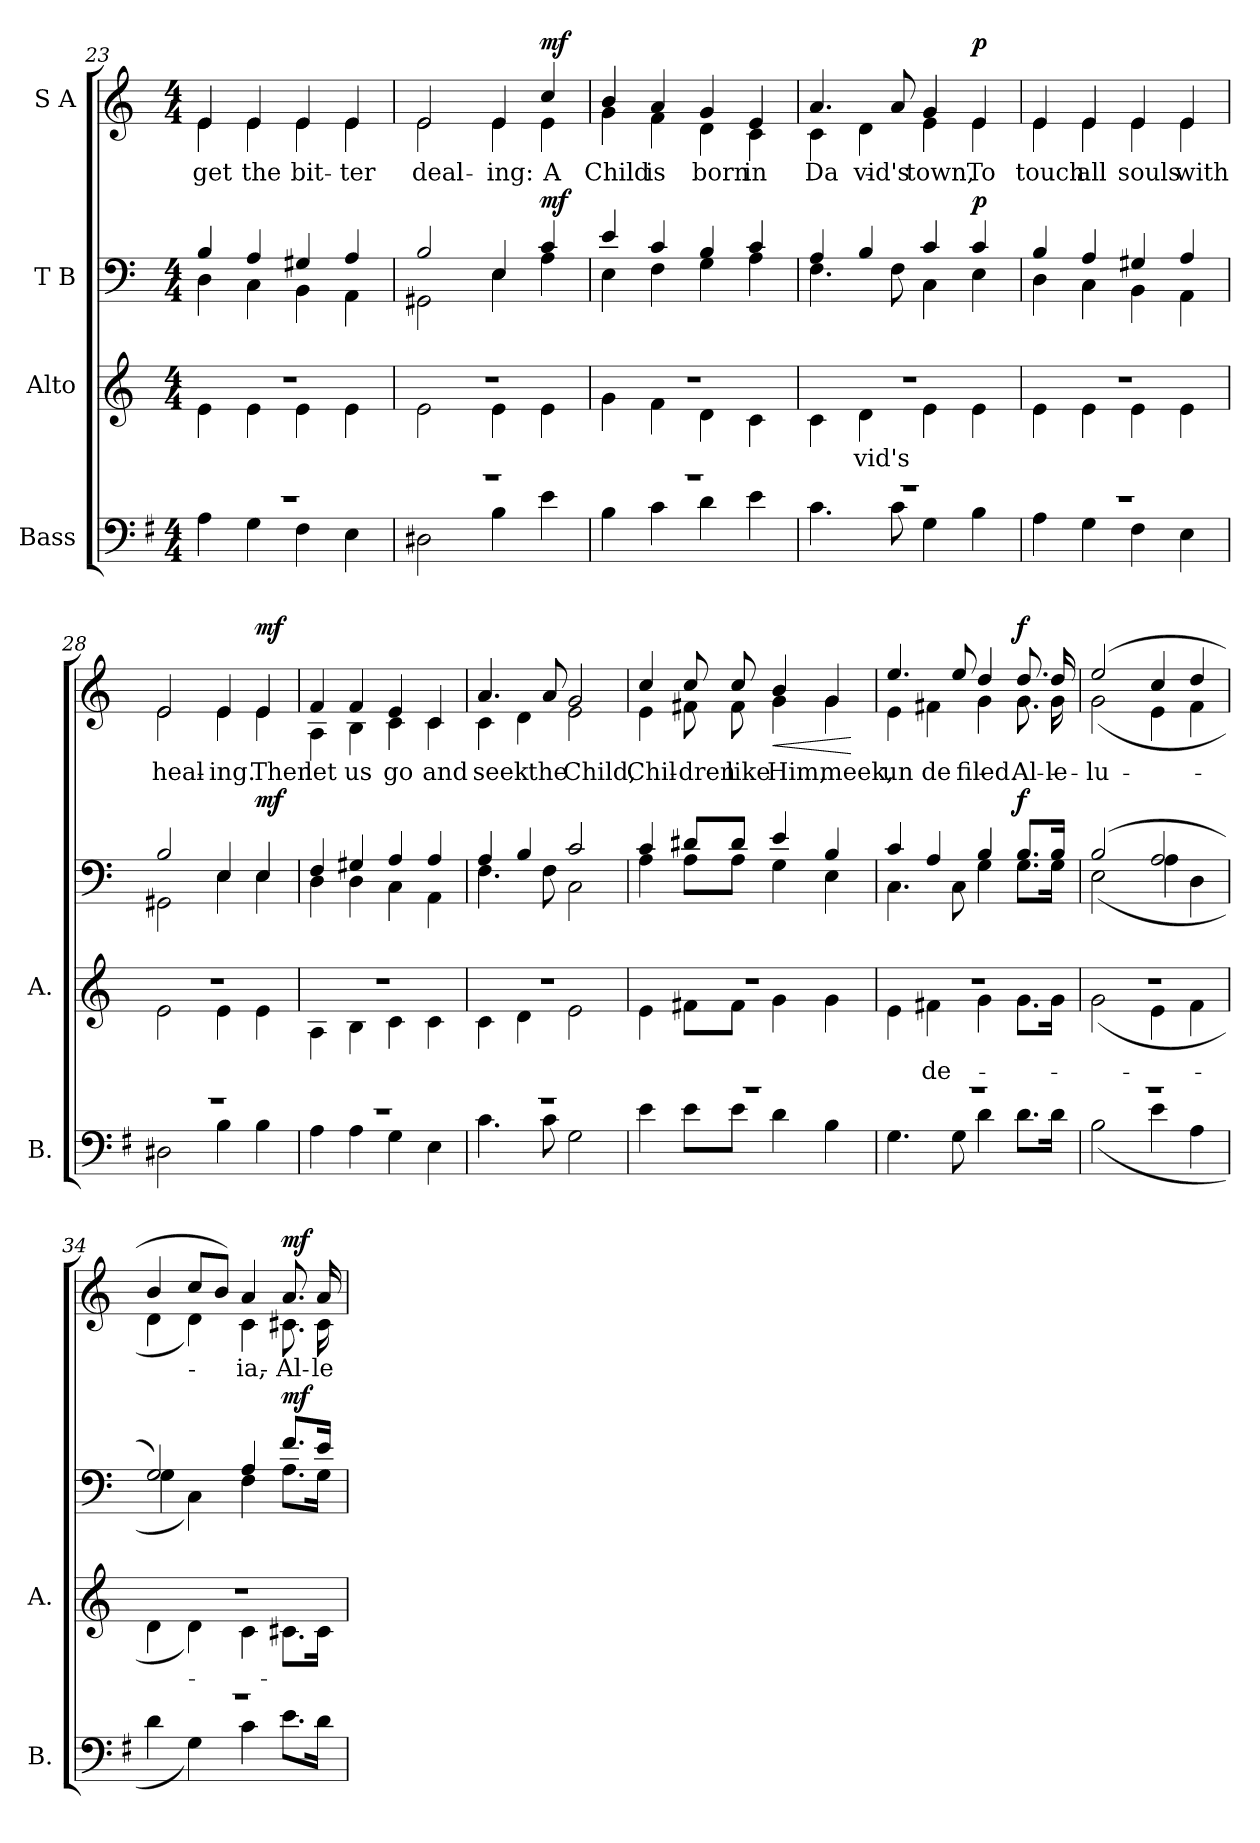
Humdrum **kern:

**kern	**kern	**text	**kern	**dynam	**kern	**text	**dynam
*part4	*part3	*part3	*part2	*part2	*part1	*part1	*part1
*staff4	*staff3	*staff3	*staff2	*staff2	*staff1	*staff1	*staff1
*I"Bass	*I"Alto	*	*I"T B	*	*I"S A	*	*
*I'B.	*I'A.	*	*	*	*	*	*
*clefF4	*clefG2	*	*clefF4	*	*clefG2	*	*
*ITrd4c7	*	*	*	*	*	*	*
*k[]	*k[]	*	*k[]	*	*k[]	*	*
*M4/4	*M4/4	*	*M4/4	*	*M4/4	*	*
=23	=23	=23	=23	=23	=23	=23	=23
*^	*^	*	*^	*	*	*	*
!	!	!	!	!	!	!	!	!	!LO:LY:b	!
*	*	*	*	*	*	*	*	*^	*	*
1r	4D\	1r	4e\	.	4B/	4D\	.	4e/	4e\	get	.
!	!	!	!	!	!	!	!	!	!	!LO:LY:b	!
.	4C\	.	4e\	.	4A/	4C\	.	4e/	4e\	the	.
!	!	!	!	!	!	!	!	!	!	!LO:LY:b	!
.	4BB\	.	4e\	.	4G#X/	4BB\	.	4e/	4e\	bit-	.
!	!	!	!	!	!	!	!	!	!	!LO:LY:b	!
.	4AA\	.	4e\	.	4A/	4AA\	.	4e/	4e\	ter	.
!!LO:LB:g=z	!!
=24	=24	=24	=24	=24	=24	=24	=24	=24	=24	=24	=24
!	!	!	!	!	!	!	!	!	!	!LO:LY:b	!
1r	2GG#X\	1r	2e\	.	2B/	2GG#X\	.	2e/	2e\	deal-	.
!	!	!	!	!	!	!	!	!	!	!LO:LY:b	!
.	4E\	.	4e\	.	4E/	4E\	.	4e/	4e\	ing:	.
!	!	!	!	!	!	!	!LO:DY:a	!	!	!LO:LY:b	!LO:DY:a
.	4A\	.	4e\	.	4c/	4A\	mf	4cc/	4e\	A	mf
=25	=25	=25	=25	=25	=25	=25	=25	=25	=25	=25	=25
!	!	!	!	!	!	!	!	!	!	!LO:LY:b	!
1r	4E\	1r	4g\	.	4e/	4E\	.	4b/	4g\	Child	.
!	!	!	!	!	!	!	!	!	!	!LO:LY:b	!
.	4F\	.	4f\	.	4c/	4F\	.	4a/	4f\	is	.
!	!	!	!	!	!	!	!	!	!	!LO:LY:b	!
.	4G\	.	4d\	.	4B/	4G\	.	4g/	4d\	born	.
!	!	!	!	!	!	!	!	!	!	!LO:LY:b	!
.	4A\	.	4c\	.	4c/	4A\	.	4e/	4c\	in	.
=26	=26	=26	=26	=26	=26	=26	=26	=26	=26	=26	=26
!	!	!	!	!	!	!	!	!	!	!LO:LY:b	!
1r	4.F\	1r	4c\	.	4A/	4.F\	.	4.a/	4c\	Da-	.
!	!	!	!	!	!	!	!	!	!	!LO:LY:b	!
.	.	.	4d\	vid's	4B/	.	.	.	4d\	vid's	.
.	8F\	.	.	.	.	8F\	.	8a/	.	.	.
!	!	!	!	!	!	!	!	!	!	!LO:LY:b	!
.	4C\	.	4e\	.	4c/	4C\	.	4g/	4e\	town,	.
!	!	!	!	!	!	!	!LO:DY:a	!	!	!LO:LY:b	!LO:DY:a
.	4E\	.	4e\	.	4c/	4E\	p	4e/	4e\	To	p
=27	=27	=27	=27	=27	=27	=27	=27	=27	=27	=27	=27
!	!	!	!	!	!	!	!	!	!	!LO:LY:b	!
1r	4D\	1r	4e\	.	4B/	4D\	.	4e/	4e\	touch	.
!	!	!	!	!	!	!	!	!	!	!LO:LY:b	!
.	4C\	.	4e\	.	4A/	4C\	.	4e/	4e\	all	.
!	!	!	!	!	!	!	!	!	!	!LO:LY:b	!
.	4BB\	.	4e\	.	4G#X/	4BB\	.	4e/	4e\	souls	.
!	!	!	!	!	!	!	!	!	!	!LO:LY:b	!
.	4AA\	.	4e\	.	4A/	4AA\	.	4e/	4e\	with	.
=28	=28	=28	=28	=28	=28	=28	=28	=28	=28	=28	=28
!	!	!	!	!	!	!	!	!	!	!LO:LY:b	!
1r	2GG#X\	1r	2e\	.	2B/	2GG#X\	.	2e/	2e\	heal-	.
!	!	!	!	!	!	!	!	!	!	!LO:LY:b	!
.	4E\	.	4e\	.	4E/	4E\	.	4e/	4e\	ing.	.
!	!	!	!	!	!	!	!LO:DY:a	!	!	!LO:LY:b	!LO:DY:a
.	4E\	.	4e\	.	4E/	4E\	mf	4e/	4e\	Then	mf
!!LO:LB:g=z	!!
=29	=29	=29	=29	=29	=29	=29	=29	=29	=29	=29	=29
!	!	!	!	!	!	!	!	!	!	!LO:LY:b	!
1r	4D\	1r	4A\	.	4F/	4D\	.	4f/	4A\	let	.
!	!	!	!	!	!	!	!	!	!	!LO:LY:b	!
.	4D\	.	4B\	.	4G#X/	4D\	.	4f/	4B\	us	.
!	!	!	!	!	!	!	!	!	!	!LO:LY:b	!
.	4C\	.	4c\	.	4A/	4C\	.	4e/	4c\	go	.
!	!	!	!	!	!	!	!	!	!	!LO:LY:b	!
.	4AA\	.	4c\	.	4A/	4AA\	.	4c/	4c\	and	.
=30	=30	=30	=30	=30	=30	=30	=30	=30	=30	=30	=30
!	!	!	!	!	!	!	!	!	!	!LO:LY:b	!
1r	4.F\	1r	4c\	.	4A/	4.F\	.	4.a/	4c\	seek	.
.	.	.	4d\	.	4B/	.	.	.	4d\	.	.
!	!	!	!	!	!	!	!	!	!	!LO:LY:b	!
.	8F\	.	.	.	.	8F\	.	8a/	.	the	.
!	!	!	!	!	!	!	!	!	!	!LO:LY:b	!
.	2C\	.	2e\	.	2c/	2C\	.	2g/	2e\	Child,	.
=31	=31	=31	=31	=31	=31	=31	=31	=31	=31	=31	=31
!	!	!	!	!	!	!	!	!	!	!LO:LY:b	!
1r	4A\	1r	4e\	.	4c/	4A\	.	4cc/	4e\	Chil-	.
!	!	!	!	!	!	!	!	!	!	!LO:LY:b	!
.	8A\L	.	8f#X\L	.	8d#X/L	8A\L	.	8cc/	8f#X\	dren	.
!	!	!	!	!	!	!	!	!	!	!LO:LY:b	!
.	8A\J	.	8f#\J	.	8d#/J	8A\J	.	8cc/	8f#\	like	.
!	!	!	!	!	!	!	!	!	!	!LO:LY:b	!LO:HP:b
.	4G\	.	4g\	.	4e/	4G\	.	4b/	4g\	Him,	<
!	!	!	!	!	!	!	!	!	!	!LO:LY:b	!
.	4E\	.	4g\	.	4B/	4E\	.	4g/	4g\	meek,	.
*v	*v	*	*	*	*v	*v	*	*v	*v	*	*
*	*v	*v	*	*	*	*	*	*
.	.	.	.	.	.	.	[
=32	=32	=32	=32	=32	=32	=32	=32
*^	*^	*	*^	*	*	*	*
!	!	!	!	!	!	!	!	!	!LO:LY:b	!
*	*	*	*	*	*	*	*	*^	*	*
1r	4.C\	1r	4e\	.	4c/	4.C\	.	4.ee/	4e\	un-	.
!	!	!	!	!	!	!	!	!	!	!LO:LY:b	!
.	.	.	4f#X\	de-	4A/	.	.	.	4f#X\	de-	.
!	!	!	!	!	!	!	!	!	!	!LO:LY:b	!
.	8C\	.	.	.	.	8C\	.	8ee/	.	-	.
!	!	!	!	!	!	!	!	!	!	!LO:LY:b	!
.	4G\	.	4g\	.	4B/	4G\	.	4dd/	4g\	filed.	.
!	!	!	!	!	!	!	!LO:DY:a	!	!	!LO:LY:b	!LO:DY:a
.	8.G\L	.	8.g\L	.	8.B/L	8.G\L	f	8.dd/	8.g\	Al-	f
!	!	!	!	!	!	!	!	!	!	!LO:LY:b	!
.	16G\Jk	.	16g\Jk	.	16B/Jk	16G\Jk	.	16dd/	16g\	le-	.
=33	=33	=33	=33	=33	=33	=33	=33	=33	=33	=33	=33
!	!	!	!	!	!	!	!	!	!	!LO:LY:b	!
1r	(<2E\	1r	(<2g\	.	(>2B/	(<2E\	.	(>2ee/	(<2g\	lu	.
.	4A\	.	4e\	.	2A/	4A\	.	4cc/	4e\	.	.
.	4D\	.	4f\	.	.	4D\	.	4dd/	4f\	.	.
!!LO:LB:g=z	!!
=34	=34	=34	=34	=34	=34	=34	=34	=34	=34	=34	=34
1r	4G\	1r	4d\	.	2G/)	4G\	.	4b/	4d\	.	.
.	4C\)	.	4d\)	.	.	4C\)	.	8cc/L	4d\)	.	.
.	.	.	.	.	.	.	.	8b/J)	.	.	.
!	!	!	!	!	!	!	!	!	!	!LO:LY:b	!
.	4F\	.	4c\	.	4A/	4F\	.	4a/	4c\	ia,	.
!	!	!	!	!	!	!	!LO:DY:a	!	!	!LO:LY:b	!LO:DY:a
.	8.A\L	.	8.c#X\L	.	8.f/L	8.A\L	mf	8.a/	8.c#X\	Al-	mf
!	!	!	!	!	!	!	!	!	!	!LO:LY:b	!
.	16G\Jk	.	16c#\Jk	.	16e/Jk	16G\Jk	.	16a/	16c#\	le-	.
*v	*v	*	*	*	*v	*v	*	*v	*v	*	*
*	*v	*v	*	*	*	*	*	*
=	=	=	=	=	=	=	=
*-	*-	*-	*-	*-	*-	*-	*-
